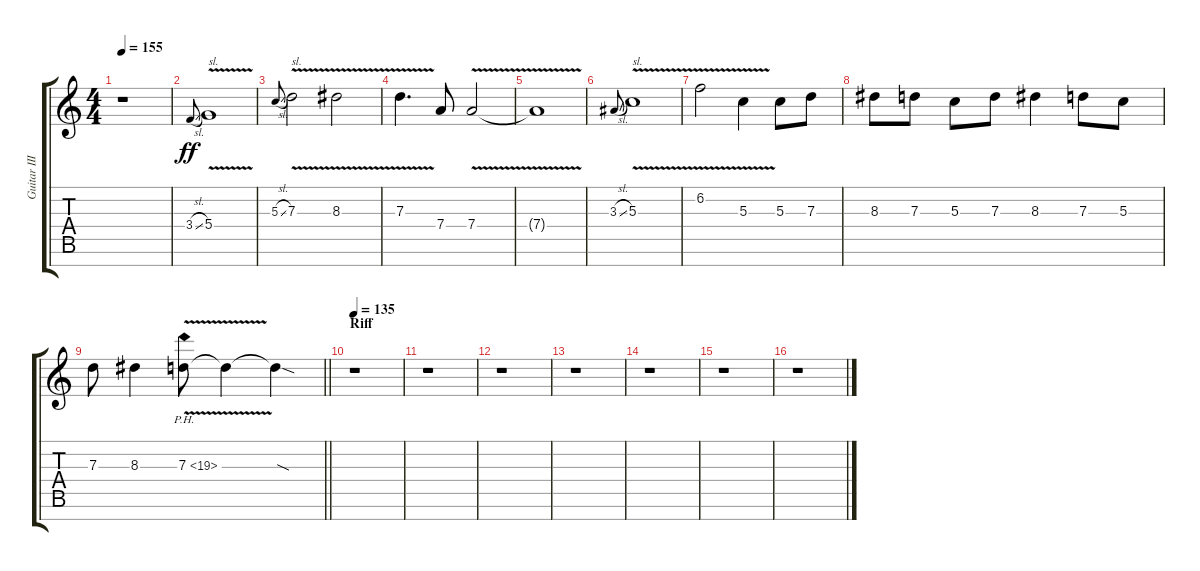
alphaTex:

\track ("Guitar III" "Guitar III") {instrument distortionguitar}
\staff {score tabs}
\tuning (E4 B3 G3 D3 A2 E2 B1) {hide}
\ts (4 4)
\tempo 155
\clef g2
\ks c
r.1{dy f} |
3.4{sl}.8{gr onbeat dy ff} 5.4{v}.1{txt "sl." volume 16} |
5.3{sl}.8{gr onbeat} 7.3{v}.2{txt "sl."} 8.3{v}.2 |
7.3{v}.4{d} 7.4.8 7.4{v}.2 |
7.4{t}.1 |
3.3{sl}.8{gr onbeat} 5.3{v}.1{txt "sl."} |
6.2{v}.2 5.3{v}.4 5.3.8 7.3.8 |
8.3.8 7.3.8 5.3.8 7.3.8 8.3.4 7.3.8 5.3.8 |
\barLineRight lightlight
7.3.8 8.3.4 7.3{ph 12 v}.8 7.3{t}.4 7.3{sod t}.4 |
\section ("" "Riff")
\tempo 135
r.1 |
r.1 |
r.1 |
r.1 |
r.1 |
r.1 |
r.1
